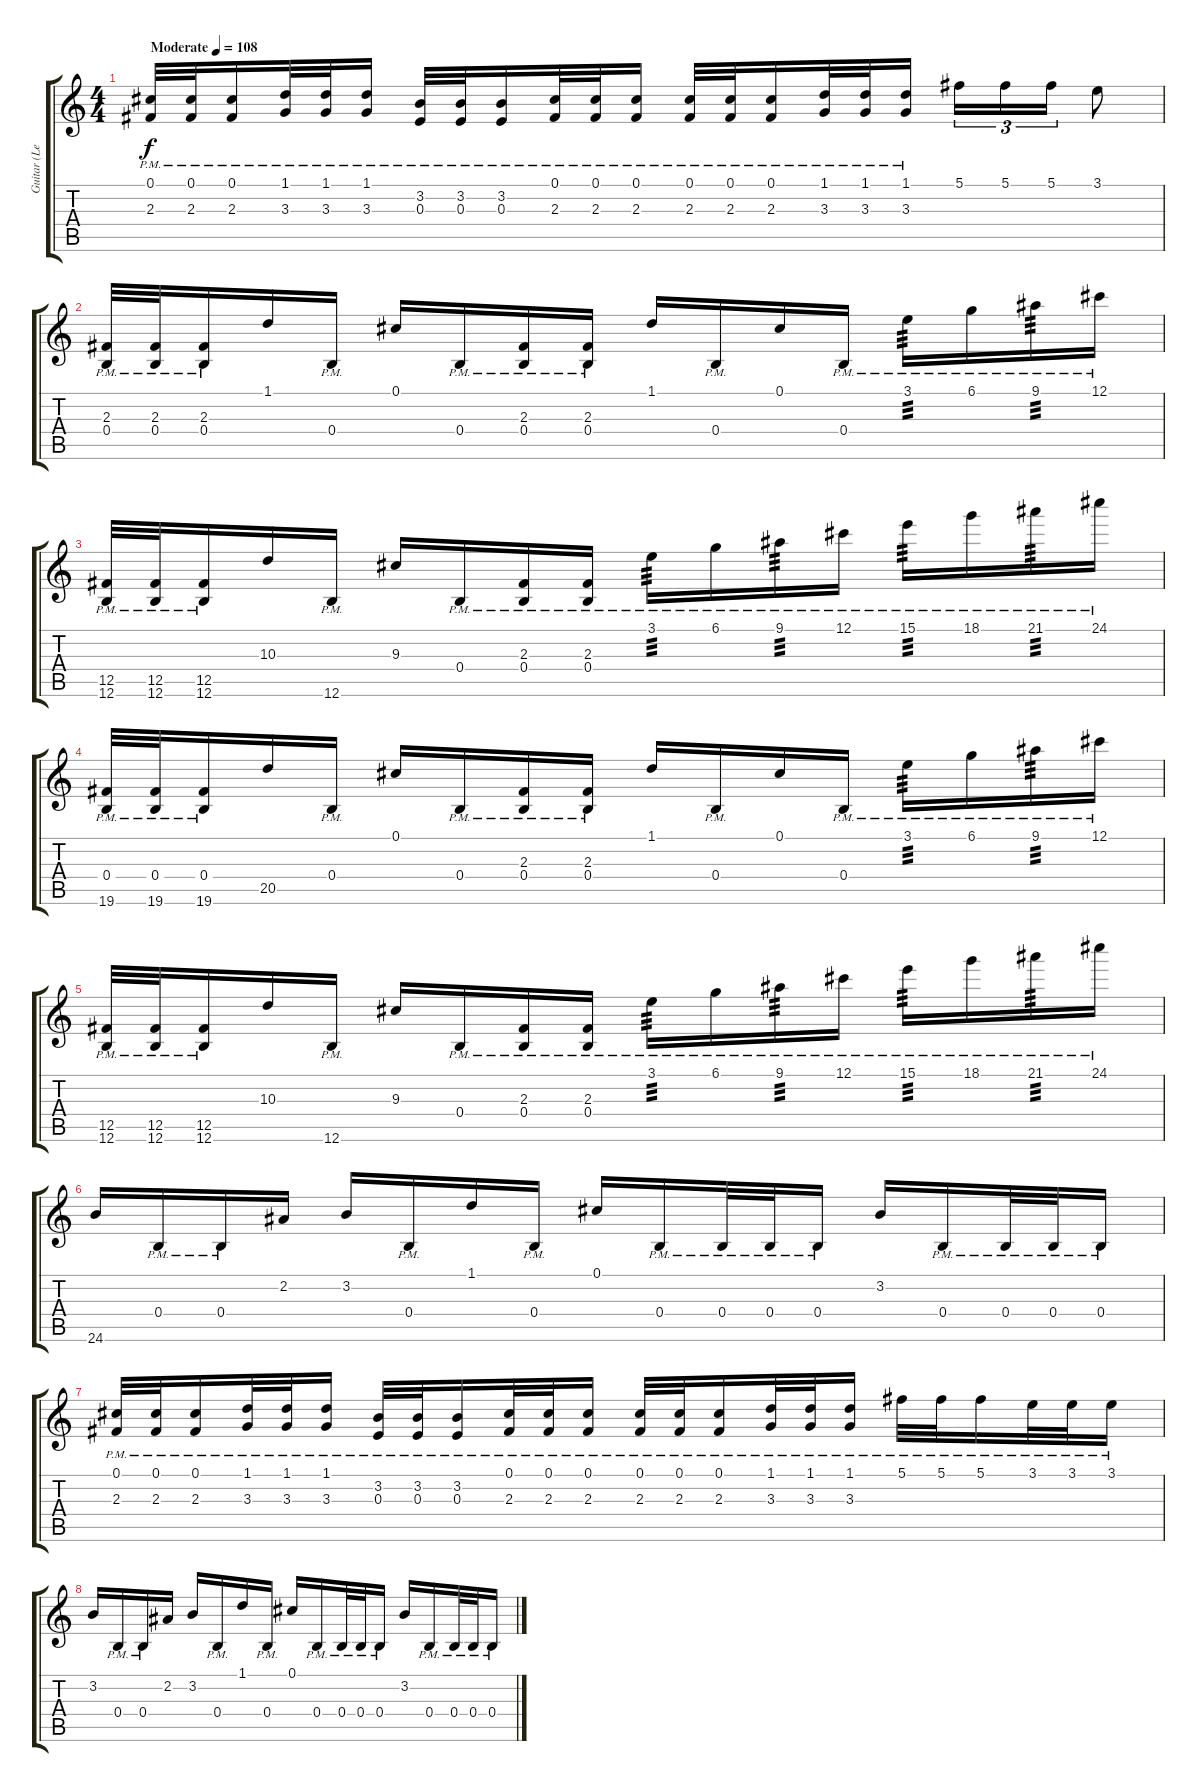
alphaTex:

\track ("Guitar (Left)" "Guitar (Le") {instrument distortionguitar}
\staff {score tabs}
\tuning (Db4 Ab3 E3 B2 Gb2 B1) {hide}
\ts (4 4)
\tempo (108 "Moderate")
\clef g2
\ks c
(0.1{pm} 2.3{pm}).32{dy f instrument distortionguitar} (0.1{pm} 2.3{pm}).32 (0.1{pm} 2.3{pm}).16 (1.1{pm} 3.3{pm}).32 (1.1{pm} 3.3{pm}).32 (1.1{pm} 3.3{pm}).16 (3.2{pm} 0.3{pm}).32 (3.2{pm} 0.3{pm}).32 (3.2{pm} 0.3{pm}).16 (0.1{pm} 2.3{pm}).32 (0.1{pm} 2.3{pm}).32 (0.1{pm} 2.3{pm}).16 (0.1{pm} 2.3{pm}).32 (0.1{pm} 2.3{pm}).32 (0.1{pm} 2.3{pm}).16 (1.1{pm} 3.3{pm}).32 (1.1{pm} 3.3{pm}).32 (1.1{pm} 3.3{pm}).16 5.1.16{tu (3 2)} 5.1.16{tu (3 2)} 5.1.16{tu (3 2)} 3.1.8 |
(2.3{pm} 0.4{pm}).32 (2.3{pm} 0.4{pm}).32 (2.3{pm} 0.4{pm}).16 1.1.16 0.4{pm}.16 0.1.16 0.4{pm}.16 (2.3{pm} 0.4{pm}).16 (2.3{pm} 0.4{pm}).16 1.1.16 0.4{pm}.16 0.1.16 0.4{pm}.16 3.1{pm}.16{tp 3} 6.1{pm}.16 9.1{pm}.16{tp 3} 12.1{pm}.16 |
(12.5{pm} 12.6{pm}).32 (12.5{pm} 12.6{pm}).32 (12.5{pm} 12.6{pm}).16 10.3.16 12.6{pm}.16 9.3.16 0.4{pm}.16 (2.3{pm} 0.4{pm}).16 (2.3{pm} 0.4{pm}).16 3.1{pm}.16{tp 3} 6.1{pm}.16 9.1{pm}.16{tp 3} 12.1{pm}.16 15.1{pm}.16{tp 3} 18.1{pm}.16 21.1{pm}.16{tp 3} 24.1{pm}.16 |
(0.4{pm} 19.6{pm}).32 (0.4{pm} 19.6{pm}).32 (0.4{pm} 19.6{pm}).16 20.5.16 0.4{pm}.16 0.1.16 0.4{pm}.16 (2.3{pm} 0.4{pm}).16 (2.3{pm} 0.4{pm}).16 1.1.16 0.4{pm}.16 0.1.16 0.4{pm}.16 3.1{pm}.16{tp 3} 6.1{pm}.16 9.1{pm}.16{tp 3} 12.1{pm}.16 |
(12.5{pm} 12.6{pm}).32 (12.5{pm} 12.6{pm}).32 (12.5{pm} 12.6{pm}).16 10.3.16 12.6{pm}.16 9.3.16 0.4{pm}.16 (2.3{pm} 0.4{pm}).16 (2.3{pm} 0.4{pm}).16 3.1{pm}.16{tp 3} 6.1{pm}.16 9.1{pm}.16{tp 3} 12.1{pm}.16 15.1{pm}.16{tp 3} 18.1{pm}.16 21.1{pm}.16{tp 3} 24.1{pm}.16 |
24.6.16 0.4{pm}.16 0.4{pm}.16 2.2.16 3.2.16 0.4{pm}.16 1.1.16 0.4{pm}.16 0.1.16 0.4{pm}.16 0.4{pm}.32 0.4{pm}.32 0.4{pm}.16 3.2.16 0.4{pm}.16 0.4{pm}.32 0.4{pm}.32 0.4{pm}.16 |
(0.1{pm} 2.3{pm}).32 (0.1{pm} 2.3{pm}).32 (0.1{pm} 2.3{pm}).16 (1.1{pm} 3.3{pm}).32 (1.1{pm} 3.3{pm}).32 (1.1{pm} 3.3{pm}).16 (3.2{pm} 0.3{pm}).32 (3.2{pm} 0.3{pm}).32 (3.2{pm} 0.3{pm}).16 (0.1{pm} 2.3{pm}).32 (0.1{pm} 2.3{pm}).32 (0.1{pm} 2.3{pm}).16 (0.1{pm} 2.3{pm}).32 (0.1{pm} 2.3{pm}).32 (0.1{pm} 2.3{pm}).16 (1.1{pm} 3.3{pm}).32 (1.1{pm} 3.3{pm}).32 (1.1{pm} 3.3{pm}).16 5.1{pm}.32 5.1{pm}.32 5.1{pm}.16 3.1{pm}.32 3.1{pm}.32 3.1{pm}.16 |
3.2.16 0.4{pm}.16 0.4{pm}.16 2.2.16 3.2.16 0.4{pm}.16 1.1.16 0.4{pm}.16 0.1.16 0.4{pm}.16 0.4{pm}.32 0.4{pm}.32 0.4{pm}.16 3.2.16 0.4{pm}.16 0.4{pm}.32 0.4{pm}.32 0.4{pm}.16
